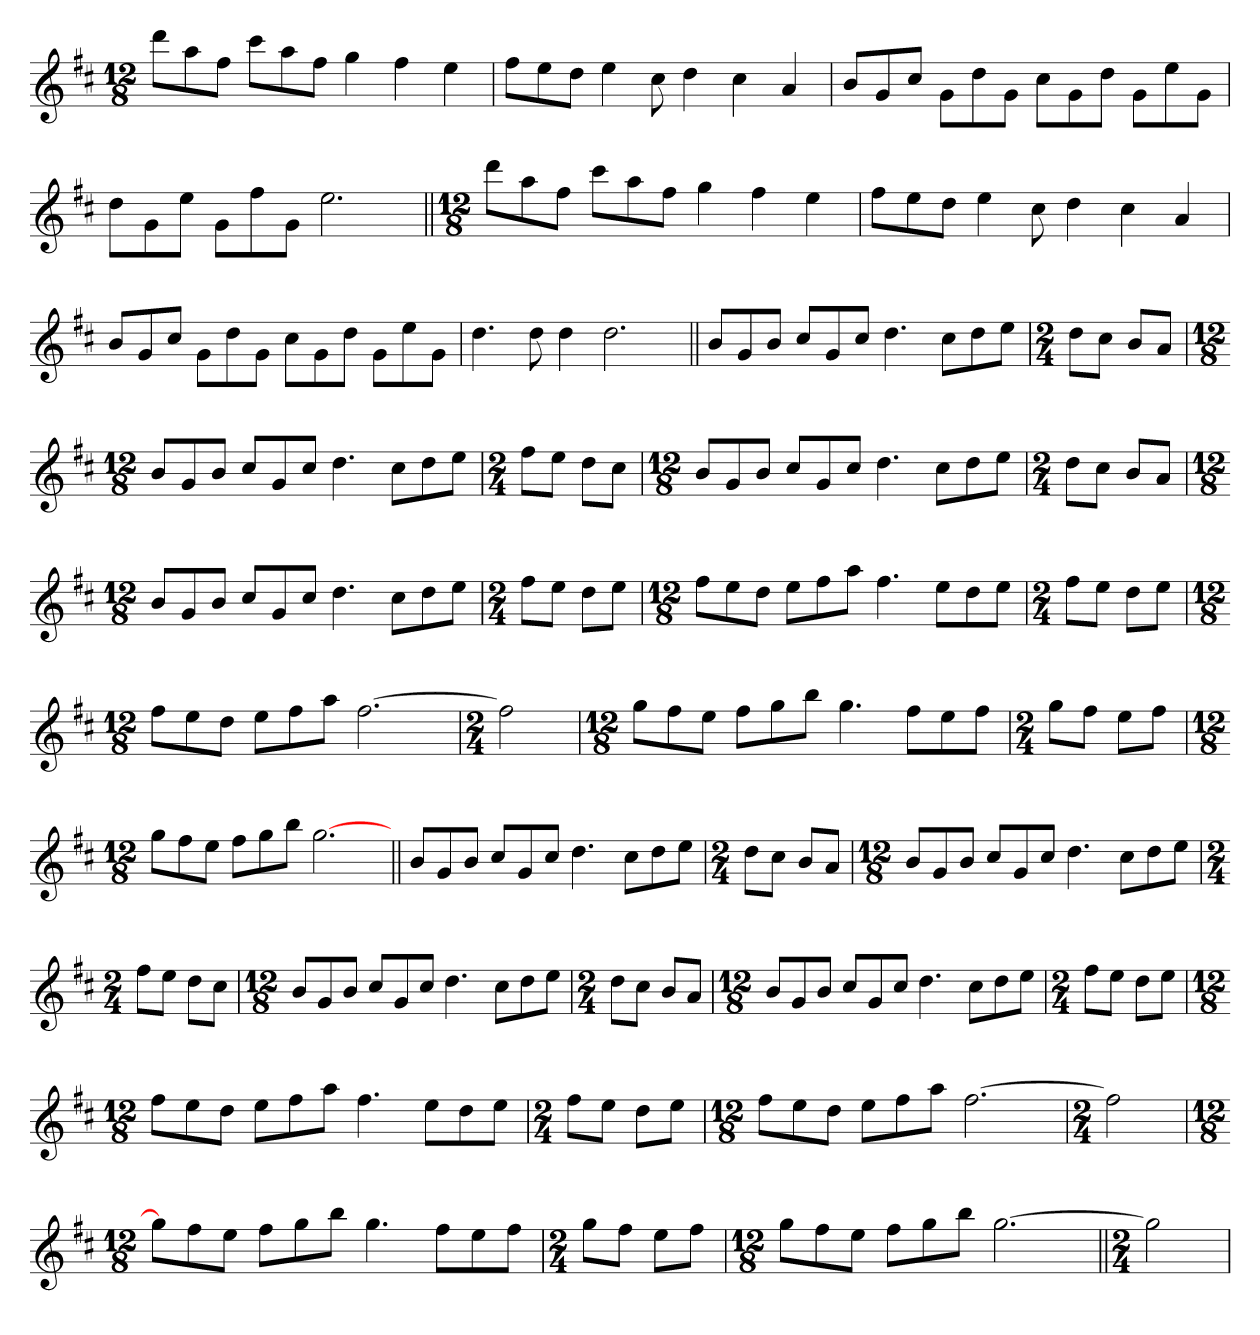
**kern
*part1
*staff1
*clefG2
*k[f#c#]
*D:
*M12/8
=1
8dddL
8aa
8ff#J
8ccc#L
8aa
8ff#J
4gg
4ff#
4ee
=
8ff#L
8ee
8ddJ
4ee
8cc#
4dd
4cc#
4a
=
8bL
8g
8cc#J
8gL
8dd
8gJ
8cc#L
8g
8ddJ
8gL
8ee
8gJ
=
8ddL
8g
8eeJ
8gL
8ff#
8gJ
2.ee
=||
*M12/8
8dddL
8aa
8ff#J
8ccc#L
8aa
8ff#J
4gg
4ff#
4ee
=
8ff#L
8ee
8ddJ
4ee
8cc#
4dd
4cc#
4a
=
8bL
8g
8cc#J
8gL
8dd
8gJ
8cc#L
8g
8ddJ
8gL
8ee
8gJ
=
4.dd
8dd
4dd
2.dd
=||
8bL
8g
8bJ
8cc#L
8g
8cc#J
4.dd
8cc#L
8dd
8eeJ
=
*M2/4
8ddL
8cc#J
8bL
8aJ
=
*M12/8
8bL
8g
8bJ
8cc#L
8g
8cc#J
4.dd
8cc#L
8dd
8eeJ
=
*M2/4
8ff#L
8eeJ
8ddL
8cc#J
=
*M12/8
8bL
8g
8bJ
8cc#L
8g
8cc#J
4.dd
8cc#L
8dd
8eeJ
=
*M2/4
8ddL
8cc#J
8bL
8aJ
=
*M12/8
8bL
8g
8bJ
8cc#L
8g
8cc#J
4.dd
8cc#L
8dd
8eeJ
=
*M2/4
8ff#L
8eeJ
8ddL
8eeJ
=
*M12/8
8ff#L
8ee
8ddJ
8eeL
8ff#
8aaJ
4.ff#
8eeL
8dd
8eeJ
=
*M2/4
8ff#L
8eeJ
8ddL
8eeJ
=
*M12/8
8ff#L
8ee
8ddJ
8eeL
8ff#
8aaJ
[2.ff#
=
*M2/4
2ff#]
=
*M12/8
8ggL
8ff#
8eeJ
8ff#L
8gg
8bbJ
4.gg
8ff#L
8ee
8ff#J
=
*M2/4
8ggL
8ff#J
8eeL
8ff#J
=
*M12/8
8ggL
8ff#
8eeJ
8ff#L
8gg
8bbJ
[2.gg
=||
8bL
8g
8bJ
8cc#L
8g
8cc#J
4.dd
8cc#L
8dd
8eeJ
=
*M2/4
8ddL
8cc#J
8bL
8aJ
=
*M12/8
8bL
8g
8bJ
8cc#L
8g
8cc#J
4.dd
8cc#L
8dd
8eeJ
=
*M2/4
8ff#L
8eeJ
8ddL
8cc#J
=
*M12/8
8bL
8g
8bJ
8cc#L
8g
8cc#J
4.dd
8cc#L
8dd
8eeJ
=
*M2/4
8ddL
8cc#J
8bL
8aJ
=
*M12/8
8bL
8g
8bJ
8cc#L
8g
8cc#J
4.dd
8cc#L
8dd
8eeJ
=
*M2/4
8ff#L
8eeJ
8ddL
8eeJ
=
*M12/8
8ff#L
8ee
8ddJ
8eeL
8ff#
8aaJ
4.ff#
8eeL
8dd
8eeJ
=
*M2/4
8ff#L
8eeJ
8ddL
8eeJ
=
*M12/8
8ff#L
8ee
8ddJ
8eeL
8ff#
8aaJ
[2.ff#
=
*M2/4
2ff#]
=
*M12/8
8ggL]
8ff#
8eeJ
8ff#L
8gg
8bbJ
4.gg
8ff#L
8ee
8ff#J
=
*M2/4
8ggL
8ff#J
8eeL
8ff#J
=
*M12/8
8ggL
8ff#
8eeJ
8ff#L
8gg
8bbJ
[2.gg
=||
*M2/4
2gg]
=
*-
